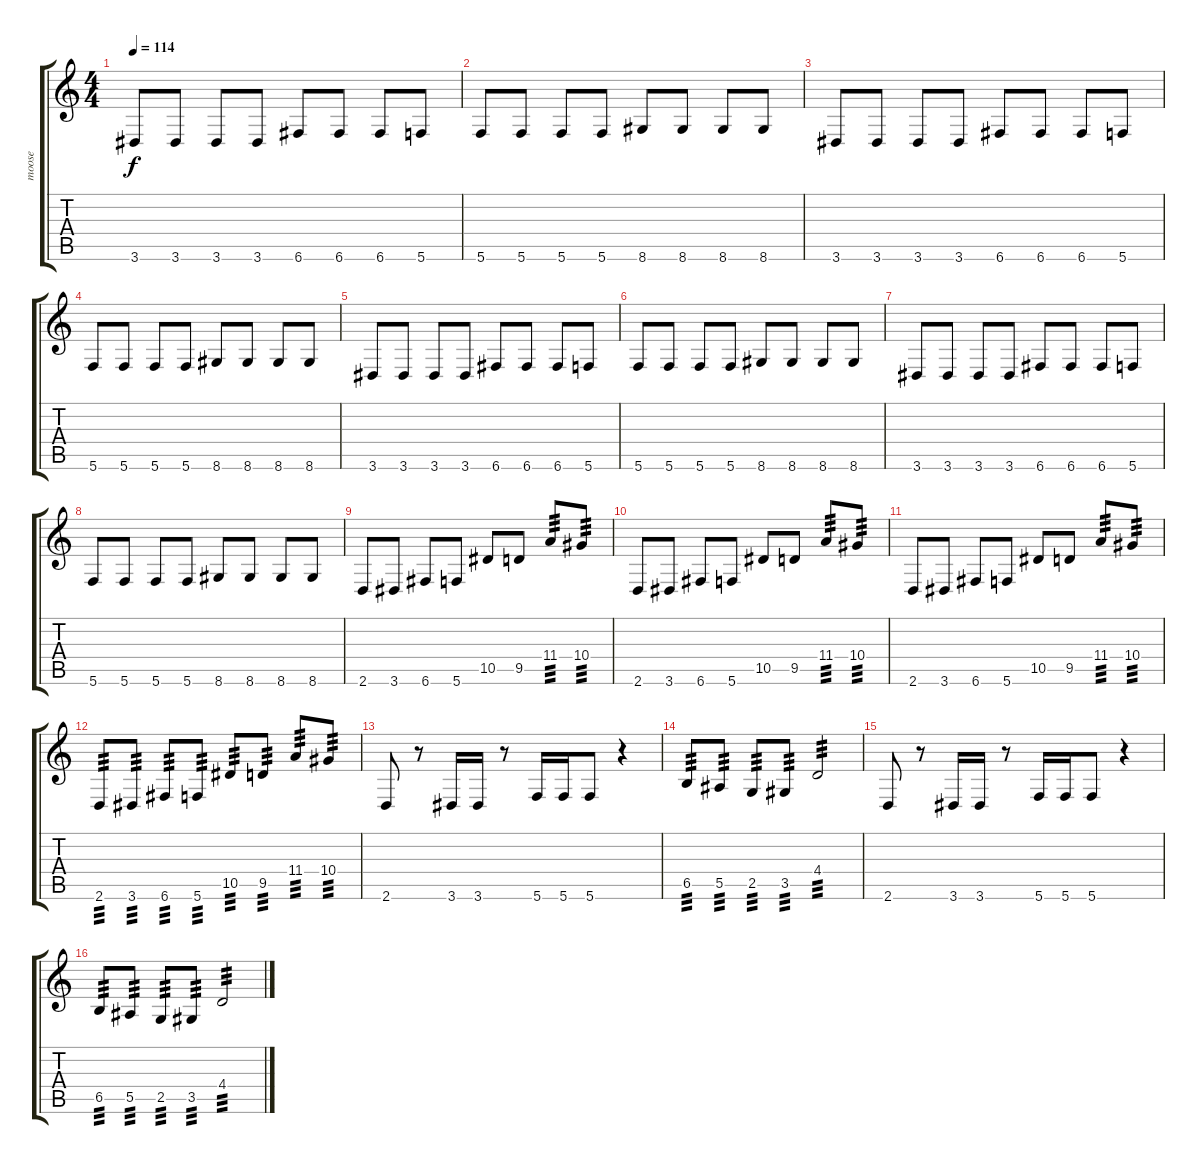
\track ("moose" "moose") {solo instrument slapbass1}
\staff {score tabs}
\tuning (C4 G3 Eb3 Bb2 F2 C2) {hide}
\ts (4 4)
\tempo 114
\clef g2
\ks c
3.6.8{dy f} 3.6.8 3.6.8 3.6.8 6.6.8 6.6.8 6.6.8 5.6.8 |
5.6.8 5.6.8 5.6.8 5.6.8 8.6.8 8.6.8 8.6.8 8.6.8 |
3.6.8 3.6.8 3.6.8 3.6.8 6.6.8 6.6.8 6.6.8 5.6.8 |
5.6.8 5.6.8 5.6.8 5.6.8 8.6.8 8.6.8 8.6.8 8.6.8 |
3.6.8 3.6.8 3.6.8 3.6.8 6.6.8 6.6.8 6.6.8 5.6.8 |
5.6.8 5.6.8 5.6.8 5.6.8 8.6.8 8.6.8 8.6.8 8.6.8 |
3.6.8 3.6.8 3.6.8 3.6.8 6.6.8 6.6.8 6.6.8 5.6.8 |
5.6.8 5.6.8 5.6.8 5.6.8 8.6.8 8.6.8 8.6.8 8.6.8 |
2.6.8 3.6.8 6.6.8 5.6.8 10.5.8 9.5.8 11.4.8{tp 3} 10.4.8{tp 3} |
2.6.8 3.6.8 6.6.8 5.6.8 10.5.8 9.5.8 11.4.8{tp 3} 10.4.8{tp 3} |
2.6.8 3.6.8 6.6.8 5.6.8 10.5.8 9.5.8 11.4.8{tp 3} 10.4.8{tp 3} |
2.6.8{tp 3} 3.6.8{tp 3} 6.6.8{tp 3} 5.6.8{tp 3} 10.5.8{tp 3} 9.5.8{tp 3} 11.4.8{tp 3} 10.4.8{tp 3} |
2.6.8 r.8 3.6.16 3.6.16 r.8 5.6.16 5.6.16 5.6.8 r.4 |
6.5.8{tp 3} 5.5.8{tp 3} 2.5.8{tp 3} 3.5.8{tp 3} 4.4.2{tp 3} |
2.6.8 r.8 3.6.16 3.6.16 r.8 5.6.16 5.6.16 5.6.8 r.4 |
6.5.8{tp 3} 5.5.8{tp 3} 2.5.8{tp 3} 3.5.8{tp 3} 4.4.2{tp 3}
